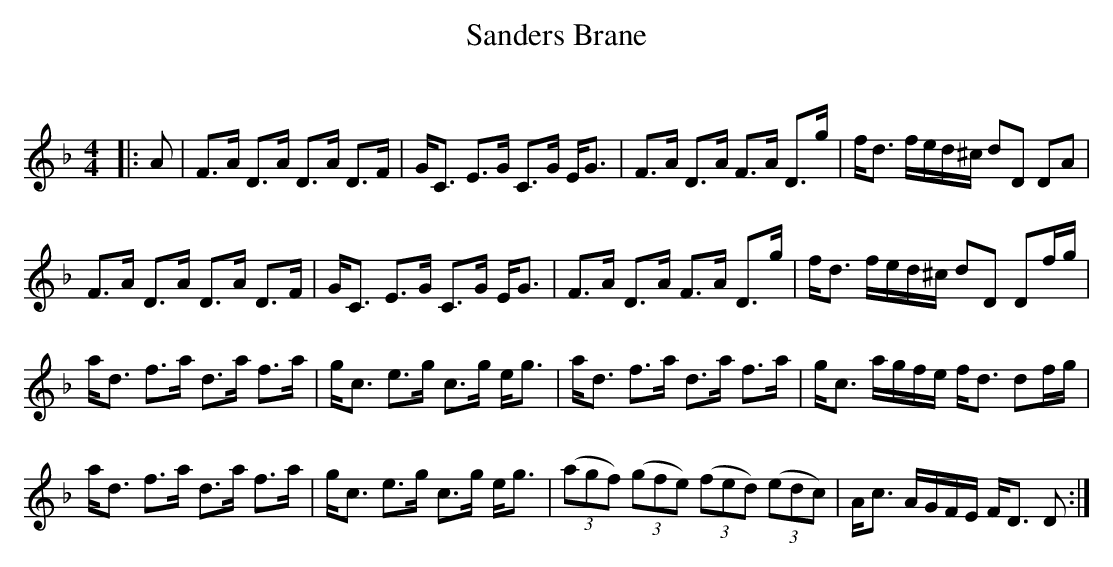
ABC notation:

X:1
T: Sanders Brane
C:
Q: 128
K:F
M:4/4
L:1/16
|:A2|F3A D3A D3A D3F|GC3 E3G C3G EG3|F3A D3A F3A D3g|fd3 fed^c d2D2 D2A2|
F3A D3A D3A D3F|GC3 E3G C3G EG3|F3A D3A F3A D3g|fd3 fed^c d2D2 D2fg|
ad3 f3a d3a f3a|gc3 e3g c3g eg3|ad3 f3a d3a f3a|gc3 agfe fd3 d2fg|
ad3 f3a d3a f3a|gc3 e3g c3g eg3|((3a2g2f2) ((3g2f2e2) ((3f2e2d2) ((3e2d2c2) |Ac3 AGFE FD3 D2:|
